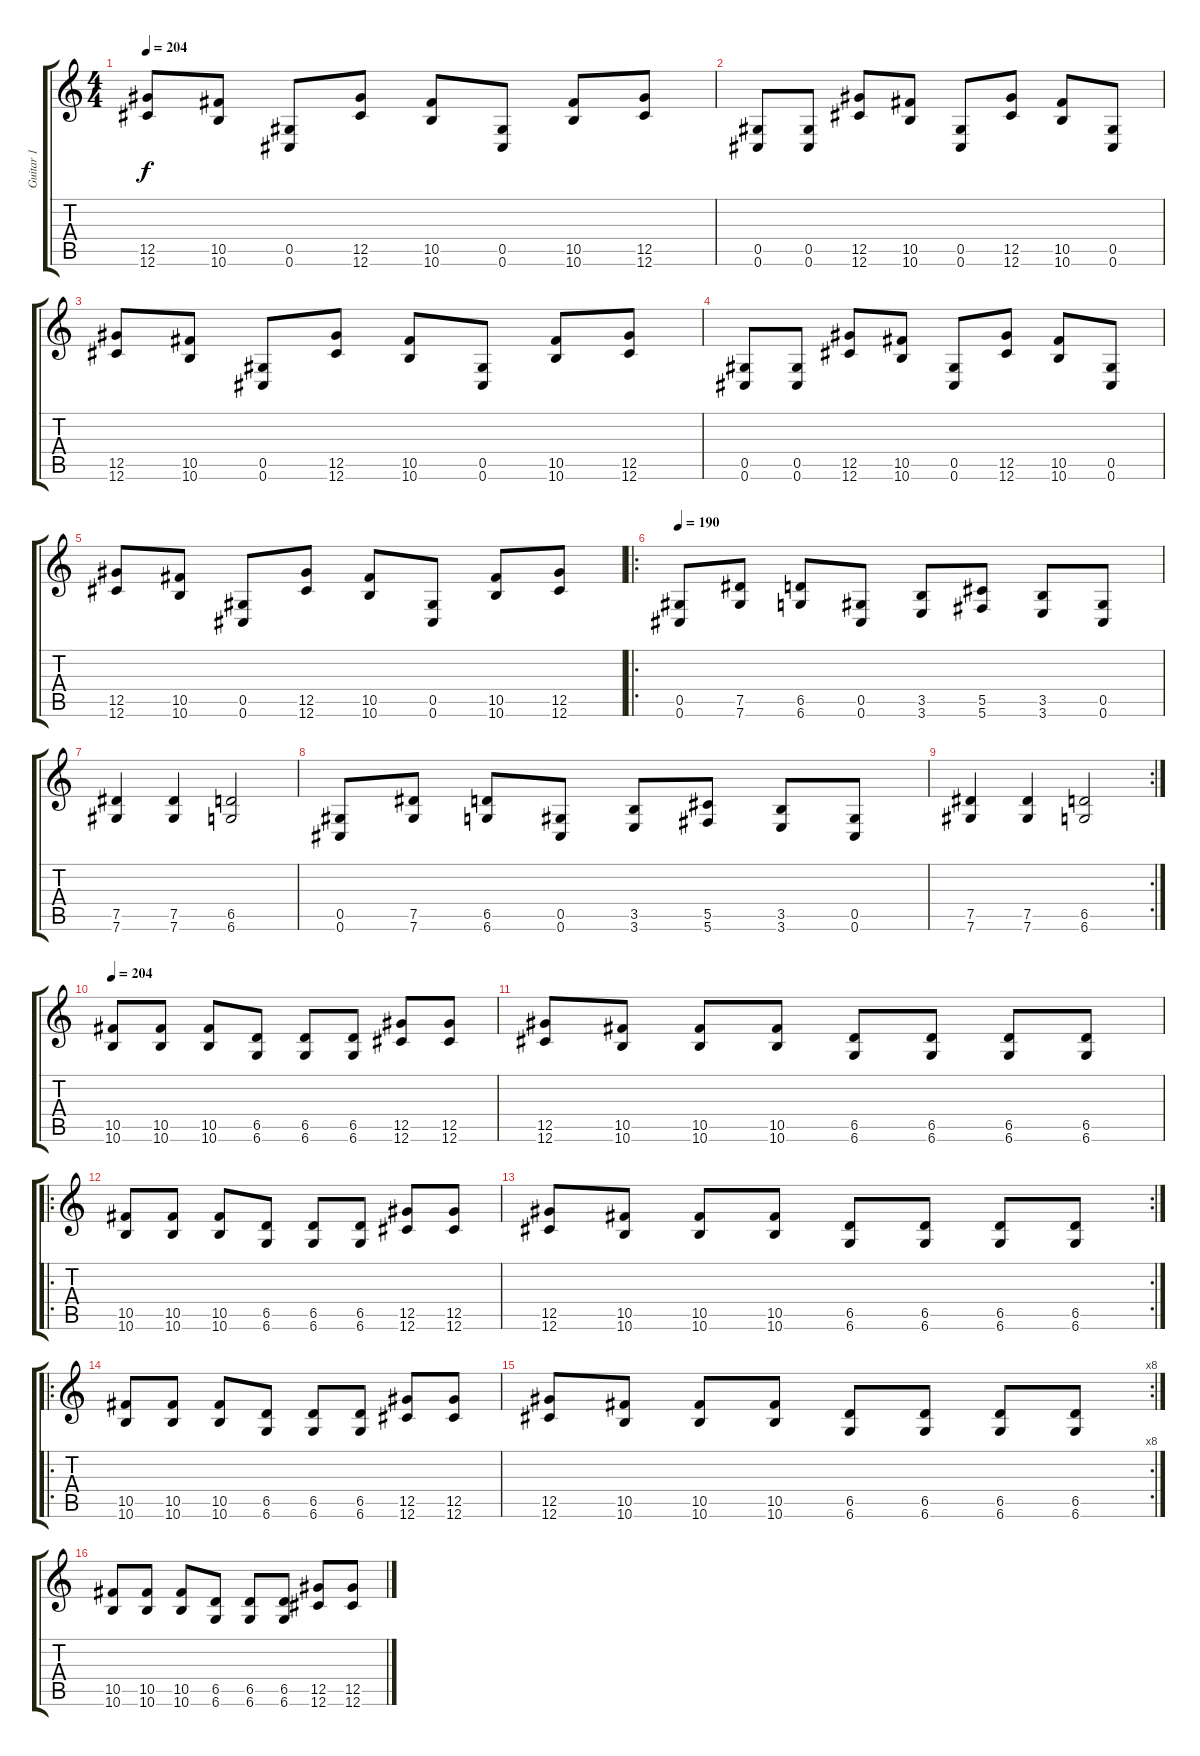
\track ("Guitar 1" "Guitar 1") {instrument distortionguitar}
\staff {score tabs}
\tuning (Eb4 Bb3 Gb3 Db3 Ab2 Db2) {hide}
\ts (4 4)
\tempo 204
\clef g2
\ks c
(12.5 12.6).8{dy f} (10.5 10.6).8 (0.5 0.6).8 (12.5 12.6).8 (10.5 10.6).8 (0.5 0.6).8 (10.5 10.6).8 (12.5 12.6).8 |
(0.5 0.6).8 (0.5 0.6).8 (12.5 12.6).8 (10.5 10.6).8 (0.5 0.6).8 (12.5 12.6).8 (10.5 10.6).8 (0.5 0.6).8 |
(12.5 12.6).8 (10.5 10.6).8 (0.5 0.6).8 (12.5 12.6).8 (10.5 10.6).8 (0.5 0.6).8 (10.5 10.6).8 (12.5 12.6).8 |
(0.5 0.6).8 (0.5 0.6).8 (12.5 12.6).8 (10.5 10.6).8 (0.5 0.6).8 (12.5 12.6).8 (10.5 10.6).8 (0.5 0.6).8 |
(12.5 12.6).8 (10.5 10.6).8 (0.5 0.6).8 (12.5 12.6).8 (10.5 10.6).8 (0.5 0.6).8 (10.5 10.6).8 (12.5 12.6).8 |
\ro
\tempo 190
(0.5 0.6).8 (7.5 7.6).8 (6.5 6.6).8 (0.5 0.6).8 (3.5 3.6).8 (5.5 5.6).8 (3.5 3.6).8 (0.5 0.6).8 |
(7.5 7.6).4 (7.5 7.6).4 (6.5 6.6).2 |
(0.5 0.6).8 (7.5 7.6).8 (6.5 6.6).8 (0.5 0.6).8 (3.5 3.6).8 (5.5 5.6).8 (3.5 3.6).8 (0.5 0.6).8 |
\rc 2
(7.5 7.6).4 (7.5 7.6).4 (6.5 6.6).2 |
\tempo 204
(10.5 10.6).8 (10.5 10.6).8 (10.5 10.6).8 (6.5 6.6).8 (6.5 6.6).8 (6.5 6.6).8 (12.5 12.6).8 (12.5 12.6).8 |
(12.5 12.6).8 (10.5 10.6).8 (10.5 10.6).8 (10.5 10.6).8 (6.5 6.6).8 (6.5 6.6).8 (6.5 6.6).8 (6.5 6.6).8 |
\ro
(10.5 10.6).8 (10.5 10.6).8 (10.5 10.6).8 (6.5 6.6).8 (6.5 6.6).8 (6.5 6.6).8 (12.5 12.6).8 (12.5 12.6).8 |
\rc 2
(12.5 12.6).8 (10.5 10.6).8 (10.5 10.6).8 (10.5 10.6).8 (6.5 6.6).8 (6.5 6.6).8 (6.5 6.6).8 (6.5 6.6).8 |
\ro
(10.5 10.6).8 (10.5 10.6).8 (10.5 10.6).8 (6.5 6.6).8 (6.5 6.6).8 (6.5 6.6).8 (12.5 12.6).8 (12.5 12.6).8 |
\rc 8
(12.5 12.6).8 (10.5 10.6).8 (10.5 10.6).8 (10.5 10.6).8 (6.5 6.6).8 (6.5 6.6).8 (6.5 6.6).8 (6.5 6.6).8 |
(10.5 10.6).8 (10.5 10.6).8 (10.5 10.6).8 (6.5 6.6).8 (6.5 6.6).8 (6.5 6.6).8 (12.5 12.6).8 (12.5 12.6).8
